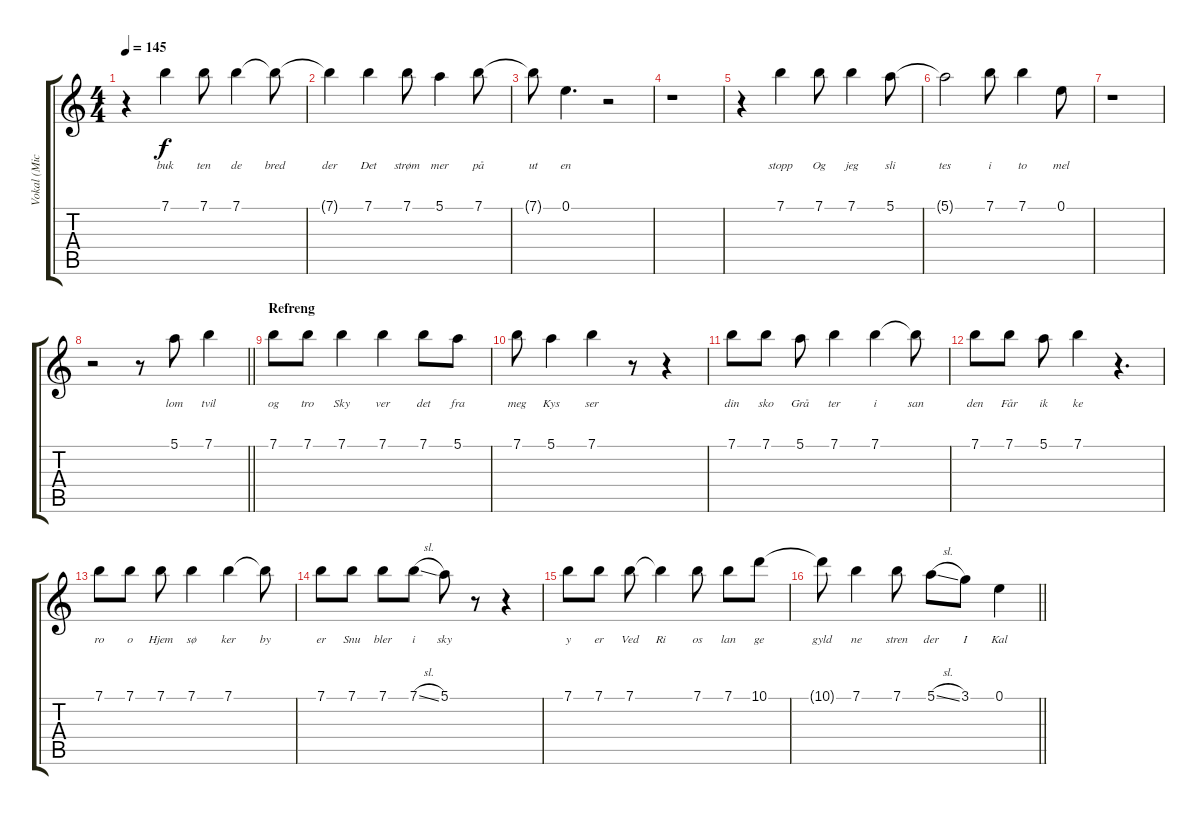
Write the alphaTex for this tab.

\track ("Vokal (Michael)" "Vokal (Mic") {instrument acousticguitarnylon}
\staff {score tabs}
\tuning (E4 B3 G3 D3 A2 E2) {hide}
\ts (4 4)
\tempo 145
\clef g2
\ks c
r.4{dy f} 7.1.4{lyrics (0 "buk") lyrics (1 "") lyrics (2 "") lyrics (3 "") lyrics (4 "")} 7.1.8{lyrics (0 "ten") lyrics (1 "") lyrics (2 "") lyrics (3 "") lyrics (4 "")} 7.1.4{lyrics (0 "de") lyrics (1 "") lyrics (2 "") lyrics (3 "") lyrics (4 "")} 7.1{t}.8{lyrics (0 "bred") lyrics (1 "") lyrics (2 "") lyrics (3 "") lyrics (4 "")} |
7.1{t}.4{lyrics (0 "der") lyrics (1 "") lyrics (2 "") lyrics (3 "") lyrics (4 "")} 7.1.4{lyrics (0 "Det") lyrics (1 "") lyrics (2 "") lyrics (3 "") lyrics (4 "")} 7.1.8{lyrics (0 "strøm") lyrics (1 "") lyrics (2 "") lyrics (3 "") lyrics (4 "")} 5.1.4{lyrics (0 "mer") lyrics (1 "") lyrics (2 "") lyrics (3 "") lyrics (4 "")} 7.1.8{lyrics (0 "på") lyrics (1 "") lyrics (2 "") lyrics (3 "") lyrics (4 "")} |
7.1{t}.8{lyrics (0 "ut") lyrics (1 "") lyrics (2 "") lyrics (3 "") lyrics (4 "")} 0.1.4{d lyrics (0 "en") lyrics (1 "") lyrics (2 "") lyrics (3 "") lyrics (4 "")} r.2 |
r.1 |
r.4 7.1.4{lyrics (0 "stopp") lyrics (1 "") lyrics (2 "") lyrics (3 "") lyrics (4 "")} 7.1.8{lyrics (0 "Og") lyrics (1 "") lyrics (2 "") lyrics (3 "") lyrics (4 "")} 7.1.4{lyrics (0 "jeg") lyrics (1 "") lyrics (2 "") lyrics (3 "") lyrics (4 "")} 5.1.8{lyrics (0 "sli") lyrics (1 "") lyrics (2 "") lyrics (3 "") lyrics (4 "")} |
5.1{t}.2{lyrics (0 "tes") lyrics (1 "") lyrics (2 "") lyrics (3 "") lyrics (4 "")} 7.1.8{lyrics (0 "i") lyrics (1 "") lyrics (2 "") lyrics (3 "") lyrics (4 "")} 7.1.4{lyrics (0 "to") lyrics (1 "") lyrics (2 "") lyrics (3 "") lyrics (4 "")} 0.1.8{lyrics (0 "mel") lyrics (1 "") lyrics (2 "") lyrics (3 "") lyrics (4 "")} |
r.1 |
\barLineRight lightlight
r.2 r.8 5.1.8{lyrics (0 "lom") lyrics (1 "") lyrics (2 "") lyrics (3 "") lyrics (4 "")} 7.1.4{lyrics (0 "tvil") lyrics (1 "") lyrics (2 "") lyrics (3 "") lyrics (4 "")} |
\section ("" "Refreng")
7.1.8{lyrics (0 "og") lyrics (1 "") lyrics (2 "") lyrics (3 "") lyrics (4 "")} 7.1.8{lyrics (0 "tro") lyrics (1 "") lyrics (2 "") lyrics (3 "") lyrics (4 "")} 7.1.4{lyrics (0 "Sky") lyrics (1 "") lyrics (2 "") lyrics (3 "") lyrics (4 "")} 7.1.4{lyrics (0 "ver") lyrics (1 "") lyrics (2 "") lyrics (3 "") lyrics (4 "")} 7.1.8{lyrics (0 "det") lyrics (1 "") lyrics (2 "") lyrics (3 "") lyrics (4 "")} 5.1.8{lyrics (0 "fra") lyrics (1 "") lyrics (2 "") lyrics (3 "") lyrics (4 "")} |
7.1.8{lyrics (0 "meg") lyrics (1 "") lyrics (2 "") lyrics (3 "") lyrics (4 "")} 5.1.4{lyrics (0 "Kys") lyrics (1 "") lyrics (2 "") lyrics (3 "") lyrics (4 "")} 7.1.4{lyrics (0 "ser") lyrics (1 "") lyrics (2 "") lyrics (3 "") lyrics (4 "")} r.8 r.4 |
7.1.8{lyrics (0 "din") lyrics (1 "") lyrics (2 "") lyrics (3 "") lyrics (4 "")} 7.1.8{lyrics (0 "sko") lyrics (1 "") lyrics (2 "") lyrics (3 "") lyrics (4 "")} 5.1.8{lyrics (0 "Grå") lyrics (1 "") lyrics (2 "") lyrics (3 "") lyrics (4 "")} 7.1.4{lyrics (0 "ter") lyrics (1 "") lyrics (2 "") lyrics (3 "") lyrics (4 "")} 7.1.4{lyrics (0 "i") lyrics (1 "") lyrics (2 "") lyrics (3 "") lyrics (4 "")} 7.1{t}.8{lyrics (0 "san") lyrics (1 "") lyrics (2 "") lyrics (3 "") lyrics (4 "")} |
7.1.8{lyrics (0 "den") lyrics (1 "") lyrics (2 "") lyrics (3 "") lyrics (4 "")} 7.1.8{lyrics (0 "Får") lyrics (1 "") lyrics (2 "") lyrics (3 "") lyrics (4 "")} 5.1.8{lyrics (0 "ik") lyrics (1 "") lyrics (2 "") lyrics (3 "") lyrics (4 "")} 7.1.4{lyrics (0 "ke") lyrics (1 "") lyrics (2 "") lyrics (3 "") lyrics (4 "")} r.4{d} |
7.1.8{lyrics (0 "ro") lyrics (1 "") lyrics (2 "") lyrics (3 "") lyrics (4 "")} 7.1.8{lyrics (0 "o") lyrics (1 "") lyrics (2 "") lyrics (3 "") lyrics (4 "")} 7.1.8{lyrics (0 "Hjem") lyrics (1 "") lyrics (2 "") lyrics (3 "") lyrics (4 "")} 7.1.4{lyrics (0 "sø") lyrics (1 "") lyrics (2 "") lyrics (3 "") lyrics (4 "")} 7.1.4{lyrics (0 "ker") lyrics (1 "") lyrics (2 "") lyrics (3 "") lyrics (4 "")} 7.1{t}.8{lyrics (0 "by") lyrics (1 "") lyrics (2 "") lyrics (3 "") lyrics (4 "")} |
7.1.8{lyrics (0 "er") lyrics (1 "") lyrics (2 "") lyrics (3 "") lyrics (4 "")} 7.1.8{lyrics (0 "Snu") lyrics (1 "") lyrics (2 "") lyrics (3 "") lyrics (4 "")} 7.1.8{lyrics (0 "bler") lyrics (1 "") lyrics (2 "") lyrics (3 "") lyrics (4 "")} 7.1{sl}.8{lyrics (0 "i") lyrics (1 "") lyrics (2 "") lyrics (3 "") lyrics (4 "")} 5.1.8{lyrics (0 "sky") lyrics (1 "") lyrics (2 "") lyrics (3 "") lyrics (4 "")} r.8 r.4 |
7.1.8{lyrics (0 "y") lyrics (1 "") lyrics (2 "") lyrics (3 "") lyrics (4 "")} 7.1.8{lyrics (0 "er") lyrics (1 "") lyrics (2 "") lyrics (3 "") lyrics (4 "")} 7.1.8{lyrics (0 "Ved") lyrics (1 "") lyrics (2 "") lyrics (3 "") lyrics (4 "")} 7.1{t}.4{lyrics (0 "Ri") lyrics (1 "") lyrics (2 "") lyrics (3 "") lyrics (4 "")} 7.1.8{lyrics (0 "os") lyrics (1 "") lyrics (2 "") lyrics (3 "") lyrics (4 "")} 7.1.8{lyrics (0 "lan") lyrics (1 "") lyrics (2 "") lyrics (3 "") lyrics (4 "")} 10.1.8{lyrics (0 "ge") lyrics (1 "") lyrics (2 "") lyrics (3 "") lyrics (4 "")} |
\barLineRight lightlight
10.1{t}.8{lyrics (0 "gyld") lyrics (1 "") lyrics (2 "") lyrics (3 "") lyrics (4 "")} 7.1.4{lyrics (0 "ne") lyrics (1 "") lyrics (2 "") lyrics (3 "") lyrics (4 "")} 7.1.8{lyrics (0 "stren") lyrics (1 "") lyrics (2 "") lyrics (3 "") lyrics (4 "")} 5.1{sl}.8{lyrics (0 "der") lyrics (1 "") lyrics (2 "") lyrics (3 "") lyrics (4 "")} 3.1.8{lyrics (0 "I") lyrics (1 "") lyrics (2 "") lyrics (3 "") lyrics (4 "")} 0.1.4{lyrics (0 "Kal") lyrics (1 "") lyrics (2 "") lyrics (3 "") lyrics (4 "")}
